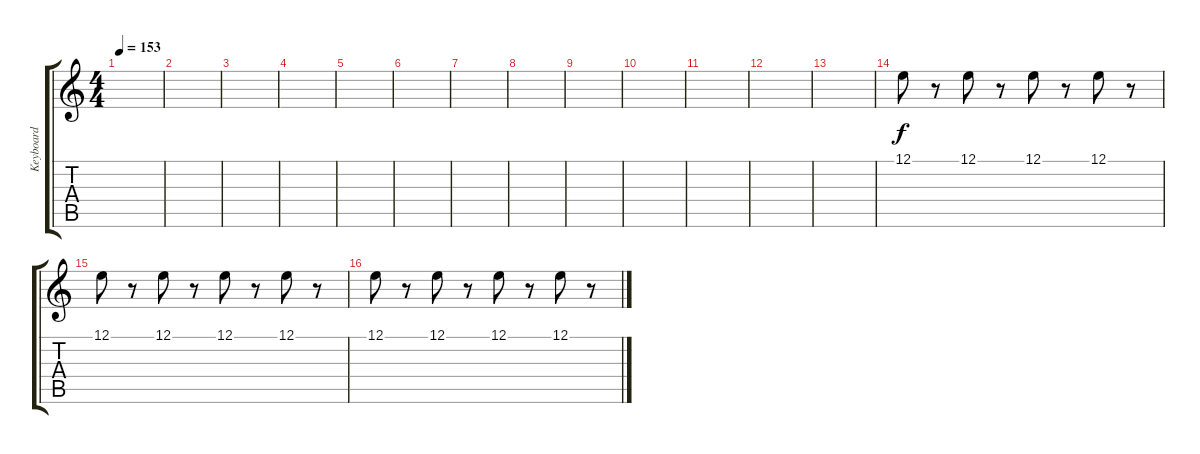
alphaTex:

\track ("Keyboard" "Keyboard") {instrument electricgrandpiano}
\staff {score tabs}
\tuning (E4 B3 G3 D3 A2 E2) {hide}
\ts (4 4)
\tempo 153
\clef g2
\ks c
|
|
|
|
|
|
|
|
|
|
|
|
|
12.1.8 r.8 12.1.8 r.8 12.1.8 r.8 12.1.8 r.8 |
12.1.8 r.8 12.1.8 r.8 12.1.8 r.8 12.1.8 r.8 |
12.1.8 r.8 12.1.8 r.8 12.1.8 r.8 12.1.8 r.8
